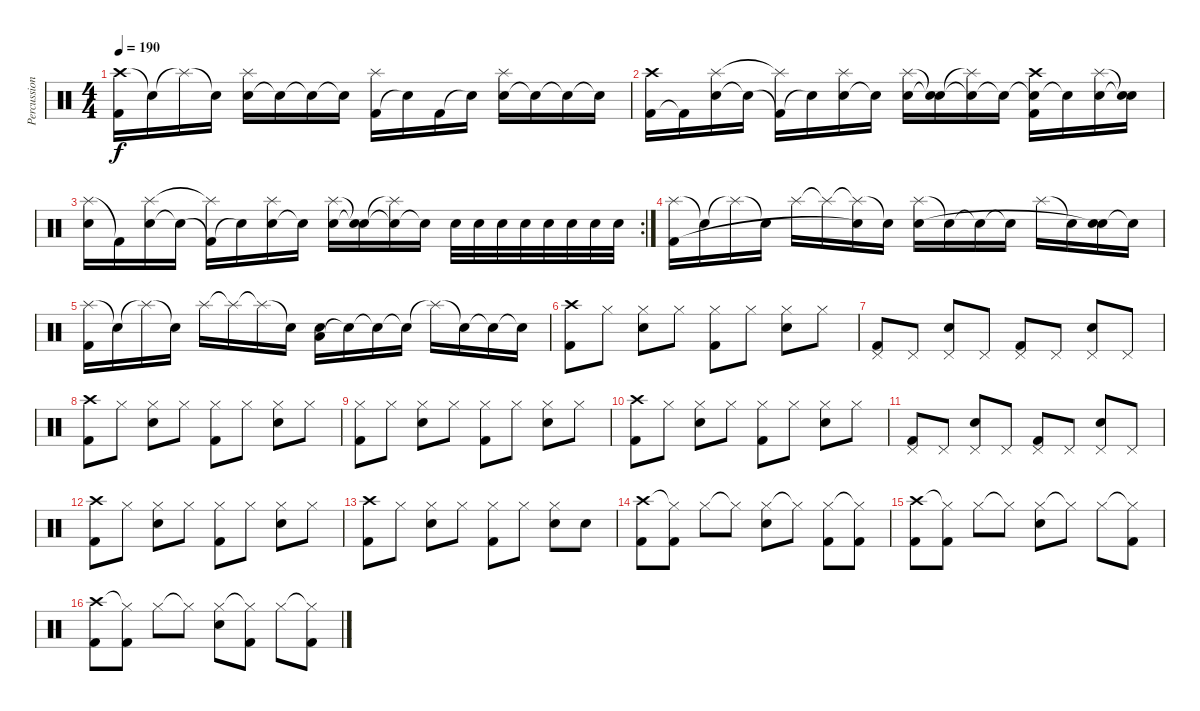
\track ("Percussion" "Percussion") {instrument percussion}
\staff {score}
\articulation defaults
\ts (4 4)
\tempo 190
\clef neutral
\ks c
("Crash high (hit)" "Kick (hit) 2").16{dy f} "Snare (hit)"{t}.16 "Splash (hit)"{t}.16 "Electric Snare (hit)"{t}.16 ("Electric Snare (hit)" "Splash (hit)").16 "Snare (hit)"{t}.16 "Snare (hit)"{t}.16 "Snare (hit)"{t}.16 ("Kick (hit) 2" "Splash (hit)").16 "Snare (hit)"{t}.16 "Kick (hit) 2".16 "Snare (hit)"{t}.16 ("Electric Snare (hit)" "Splash (hit)").16 "Snare (hit)"{t}.16 "Snare (hit)"{t}.16 "Snare (hit)"{t}.16 |
("Kick (hit) 2" "Crash high (hit)").16 "Kick (hit) 2"{t}.16 ("Electric Snare (hit)" "Splash (hit)").16 "Snare (hit)"{t}.16 ("Kick (hit) 2"{t} "Splash (hit)"{t}).16 "Snare (hit)"{t}.16 ("Electric Snare (hit)" "Splash (hit)").16 "Snare (hit)"{t}.16 ("Electric Snare (hit)" "Splash (hit)").16 ("Snare (hit)"{t} "Snare (hit)"{t}).16 ("Electric Snare (hit)"{t} "Splash (hit)"{t}).16 "Snare (hit)"{t}.16 ("Electric Snare (hit)"{t} "Crash high (hit)" "Kick (hit) 2").16 "Snare (hit)"{t}.16 ("Electric Snare (hit)" "Splash (hit)").16 ("Snare (hit)"{t} "Snare (hit)"{t}).16 |
\rc 2
("Splash (hit)" "Electric Snare (hit)").16 "Kick (hit) 2"{t}.16 ("Electric Snare (hit)" "Splash (hit)").16 "Snare (hit)"{t}.16 ("Kick (hit) 2"{t} "Splash (hit)"{t}).16 "Snare (hit)"{t}.16 ("Electric Snare (hit)" "Splash (hit)").16 "Snare (hit)"{t}.16 ("Electric Snare (hit)" "Splash (hit)").16 ("Snare (hit)"{t} "Snare (hit)"{t}).16 ("Electric Snare (hit)"{t} "Splash (hit)"{t}).16 "Snare (hit)"{t}.16 "Electric Snare (hit)".32 "Electric Snare (hit)".32 "Electric Snare (hit)".32 "Electric Snare (hit)".32 "Electric Snare (hit)".32 "Electric Snare (hit)".32 "Electric Snare (hit)".32 "Electric Snare (hit)".32 |
("Splash (hit)" "Kick (hit) 2").16 "Snare (hit)"{t}.16 "Splash (hit)"{t}.16 "Snare (hit)"{t}.16 "Splash (hit)".16 "Splash (hit)"{t}.16 ("Splash (hit)"{t} "Electric Snare (hit)"{t}).16 "Snare (hit)"{t}.16 ("Splash (hit)" "Electric Snare (hit)").16 "Snare (hit)"{t}.16 "Snare (hit)"{t}.16 "Snare (hit)"{t}.16 "Splash (hit)".16 "Electric Snare (hit)"{t}.16 ("Electric Snare (hit)" "Snare (hit)"{t}).16 "Snare (hit)"{t}.16 |
("Splash (hit)" "Kick (hit) 2").16 "Snare (hit)"{t}.16 "Splash (hit)"{t}.16 "Snare (hit)"{t}.16 "Splash (hit)".16 "Splash (hit)"{t}.16 "Splash (hit)"{t}.16 "Snare (hit)"{t}.16 ("Low Floor Tom (hit)" "Electric Snare (hit)").16 "Snare (hit)"{t}.16 "Snare (hit)"{t}.16 "Snare (hit)"{t}.16 "Splash (hit)"{t}.16 "Snare (hit)"{t}.16 "Snare (hit)"{t}.16 "Snare (hit)"{t}.16 |
("Crash high (hit)" "Kick (hit) 2").8 "Hi-Hat (closed)".8 ("Hi-Hat (closed)" "Electric Snare (hit)").8 "Hi-Hat (closed)".8 ("Hi-Hat (closed)" "Kick (hit) 2").8 "Hi-Hat (closed)".8 ("Hi-Hat (closed)" "Electric Snare (hit)").8 "Hi-Hat (closed)".8 |
("Pedal Hi-Hat (hit)" "Kick (hit) 2").8 "Pedal Hi-Hat (hit)".8 ("Pedal Hi-Hat (hit)" "Electric Snare (hit)").8 "Pedal Hi-Hat (hit)".8 ("Pedal Hi-Hat (hit)" "Kick (hit) 2").8 "Pedal Hi-Hat (hit)".8 ("Electric Snare (hit)" "Pedal Hi-Hat (hit)").8 "Pedal Hi-Hat (hit)".8 |
("Crash high (hit)" "Kick (hit) 2").8 "Hi-Hat (closed)".8 ("Hi-Hat (closed)" "Electric Snare (hit)").8 "Hi-Hat (closed)".8 ("Hi-Hat (closed)" "Kick (hit) 2").8 "Hi-Hat (closed)".8 ("Hi-Hat (closed)" "Electric Snare (hit)").8 "Hi-Hat (closed)".8 |
("Hi-Hat (closed)" "Kick (hit) 2").8 "Hi-Hat (closed)".8 ("Hi-Hat (closed)" "Electric Snare (hit)").8 "Hi-Hat (closed)".8 ("Hi-Hat (closed)" "Kick (hit) 2").8 "Hi-Hat (closed)".8 ("Hi-Hat (closed)" "Electric Snare (hit)").8 "Hi-Hat (closed)".8 |
("Crash high (hit)" "Kick (hit) 2").8 "Hi-Hat (closed)".8 ("Hi-Hat (closed)" "Electric Snare (hit)").8 "Hi-Hat (closed)".8 ("Hi-Hat (closed)" "Kick (hit) 2").8 "Hi-Hat (closed)".8 ("Hi-Hat (closed)" "Electric Snare (hit)").8 "Hi-Hat (closed)".8 |
("Pedal Hi-Hat (hit)" "Kick (hit) 2").8 "Pedal Hi-Hat (hit)".8 ("Pedal Hi-Hat (hit)" "Electric Snare (hit)").8 "Pedal Hi-Hat (hit)".8 ("Pedal Hi-Hat (hit)" "Kick (hit) 2").8 "Pedal Hi-Hat (hit)".8 ("Electric Snare (hit)" "Pedal Hi-Hat (hit)").8 "Pedal Hi-Hat (hit)".8 |
("Crash high (hit)" "Kick (hit) 2").8 "Hi-Hat (closed)".8 ("Hi-Hat (closed)" "Electric Snare (hit)").8 "Hi-Hat (closed)".8 ("Hi-Hat (closed)" "Kick (hit) 2").8 "Hi-Hat (closed)".8 ("Hi-Hat (closed)" "Electric Snare (hit)").8 "Hi-Hat (closed)".8 |
("Crash high (hit)" "Kick (hit) 2").8 "Hi-Hat (closed)".8 ("Hi-Hat (closed)" "Electric Snare (hit)").8 "Hi-Hat (closed)".8 ("Hi-Hat (closed)" "Kick (hit) 2").8 "Hi-Hat (closed)".8 ("Hi-Hat (closed)" "Electric Snare (hit)").8 "Electric Snare (hit)".8 |
("Crash high (hit)" "Kick (hit) 2").8 ("Hi-Hat (closed)"{t} "Kick (hit) 2").8 "Hi-Hat (closed)".8 "Hi-Hat (closed)"{t}.8 ("Hi-Hat (closed)" "Electric Snare (hit)").8 "Hi-Hat (closed)"{t}.8 ("Hi-Hat (closed)" "Kick (hit) 2").8 ("Hi-Hat (closed)"{t} "Kick (hit) 2").8 |
("Crash high (hit)" "Kick (hit) 2").8 ("Hi-Hat (closed)"{t} "Kick (hit) 2").8 "Hi-Hat (closed)".8 "Hi-Hat (closed)"{t}.8 ("Hi-Hat (closed)" "Electric Snare (hit)").8 "Hi-Hat (closed)"{t}.8 "Hi-Hat (closed)".8 ("Hi-Hat (closed)"{t} "Kick (hit) 2").8 |
("Crash high (hit)" "Kick (hit) 2").8 ("Hi-Hat (closed)"{t} "Kick (hit) 2").8 "Hi-Hat (closed)".8 "Hi-Hat (closed)"{t}.8 ("Hi-Hat (closed)" "Electric Snare (hit)").8 ("Hi-Hat (closed)"{t} "Kick (hit) 2").8 "Hi-Hat (closed)".8 ("Hi-Hat (closed)"{t} "Kick (hit) 2").8
